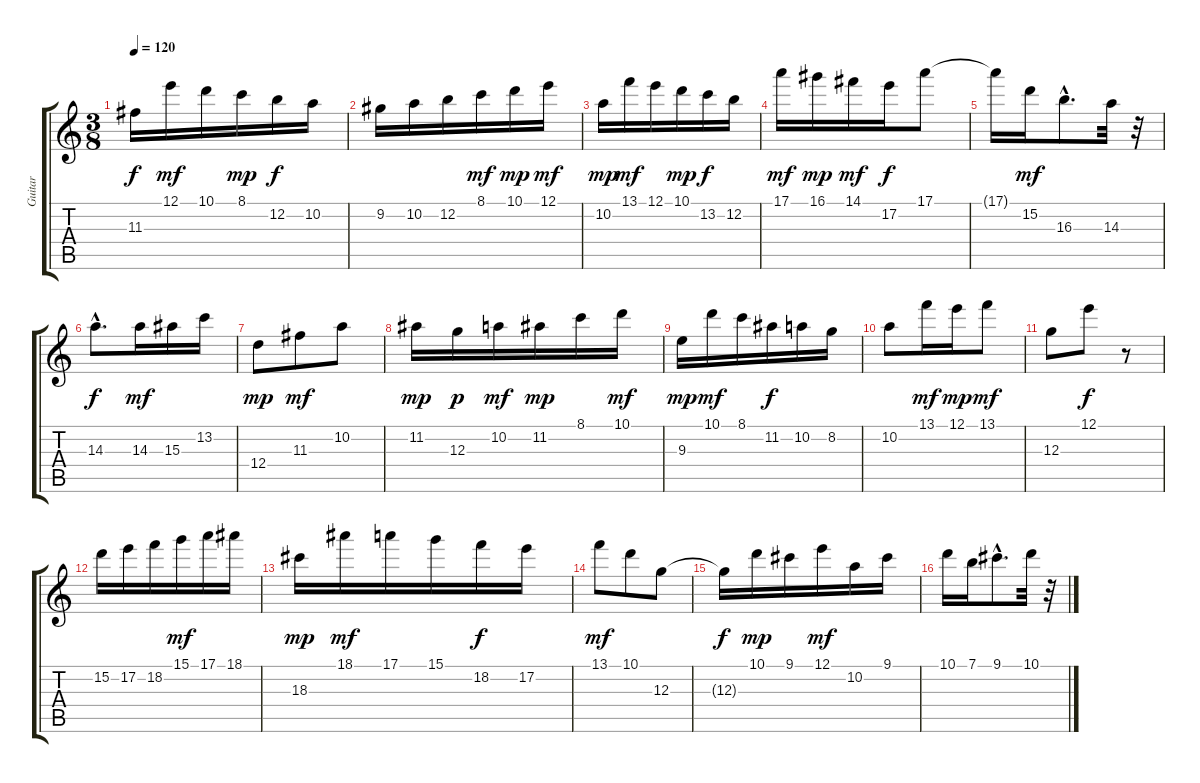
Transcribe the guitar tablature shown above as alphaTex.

\track ("Guitar" "Guitar") {instrument distortionguitar}
\staff {score tabs}
\tuning (E4 B3 G3 D3 A2 E2) {hide}
\ts (3 8)
\tempo 120
\clef g2
\ks c
11.3.16{dy f} 12.1.16{dy mf} 10.1.16 8.1.16{dy mp} 12.2.16{dy f} 10.2.16 |
9.2.16 10.2.16 12.2.16 8.1.16{dy mf} 10.1.16{dy mp} 12.1.16{dy mf} |
10.2.16{dy mp} 13.1.16{dy mf} 12.1.16 10.1.16{dy mp} 13.2.16{dy f} 12.2.16 |
17.1.16{dy mf} 16.1.16{dy mp} 14.1.16{dy mf} 17.2.16{dy f} 17.1.8 |
17.1{t}.16 15.2.16{dy mf} 16.3{hac}.8{d} 14.3.32 r.32 |
14.3{hac}.8{d dy f} 14.3.16{dy mf} 15.3.16 13.2.16 |
12.4.8{dy mp} 11.3.8{dy mf} 10.2.8 |
11.2.16{dy mp} 12.3.16{dy p} 10.2.16{dy mf} 11.2.16{dy mp} 8.1.16 10.1.16{dy mf} |
9.3.16{dy mp} 10.1.16{dy mf} 8.1.16 11.2.16{dy f} 10.2.16 8.2.16 |
10.2.8 13.1.16{dy mf} 12.1.16{dy mp} 13.1.8{dy mf} |
12.3.8 12.1.8{dy f} r.8 |
15.2.16 17.2.16 18.2.16 15.1.16{dy mf} 17.1.16 18.1.16 |
18.3.16{dy mp} 18.1.16{dy mf} 17.1.16 15.1.16 18.2.16{dy f} 17.2.16 |
13.1.8{dy mf} 10.1.8 12.3.8 |
12.3{t}.16{dy f} 10.1.16{dy mp} 9.1.16 12.1.16{dy mf} 10.2.16 9.1.16 |
10.1.16 7.1.16 9.1{hac}.8{d} 10.1.32 r.32
